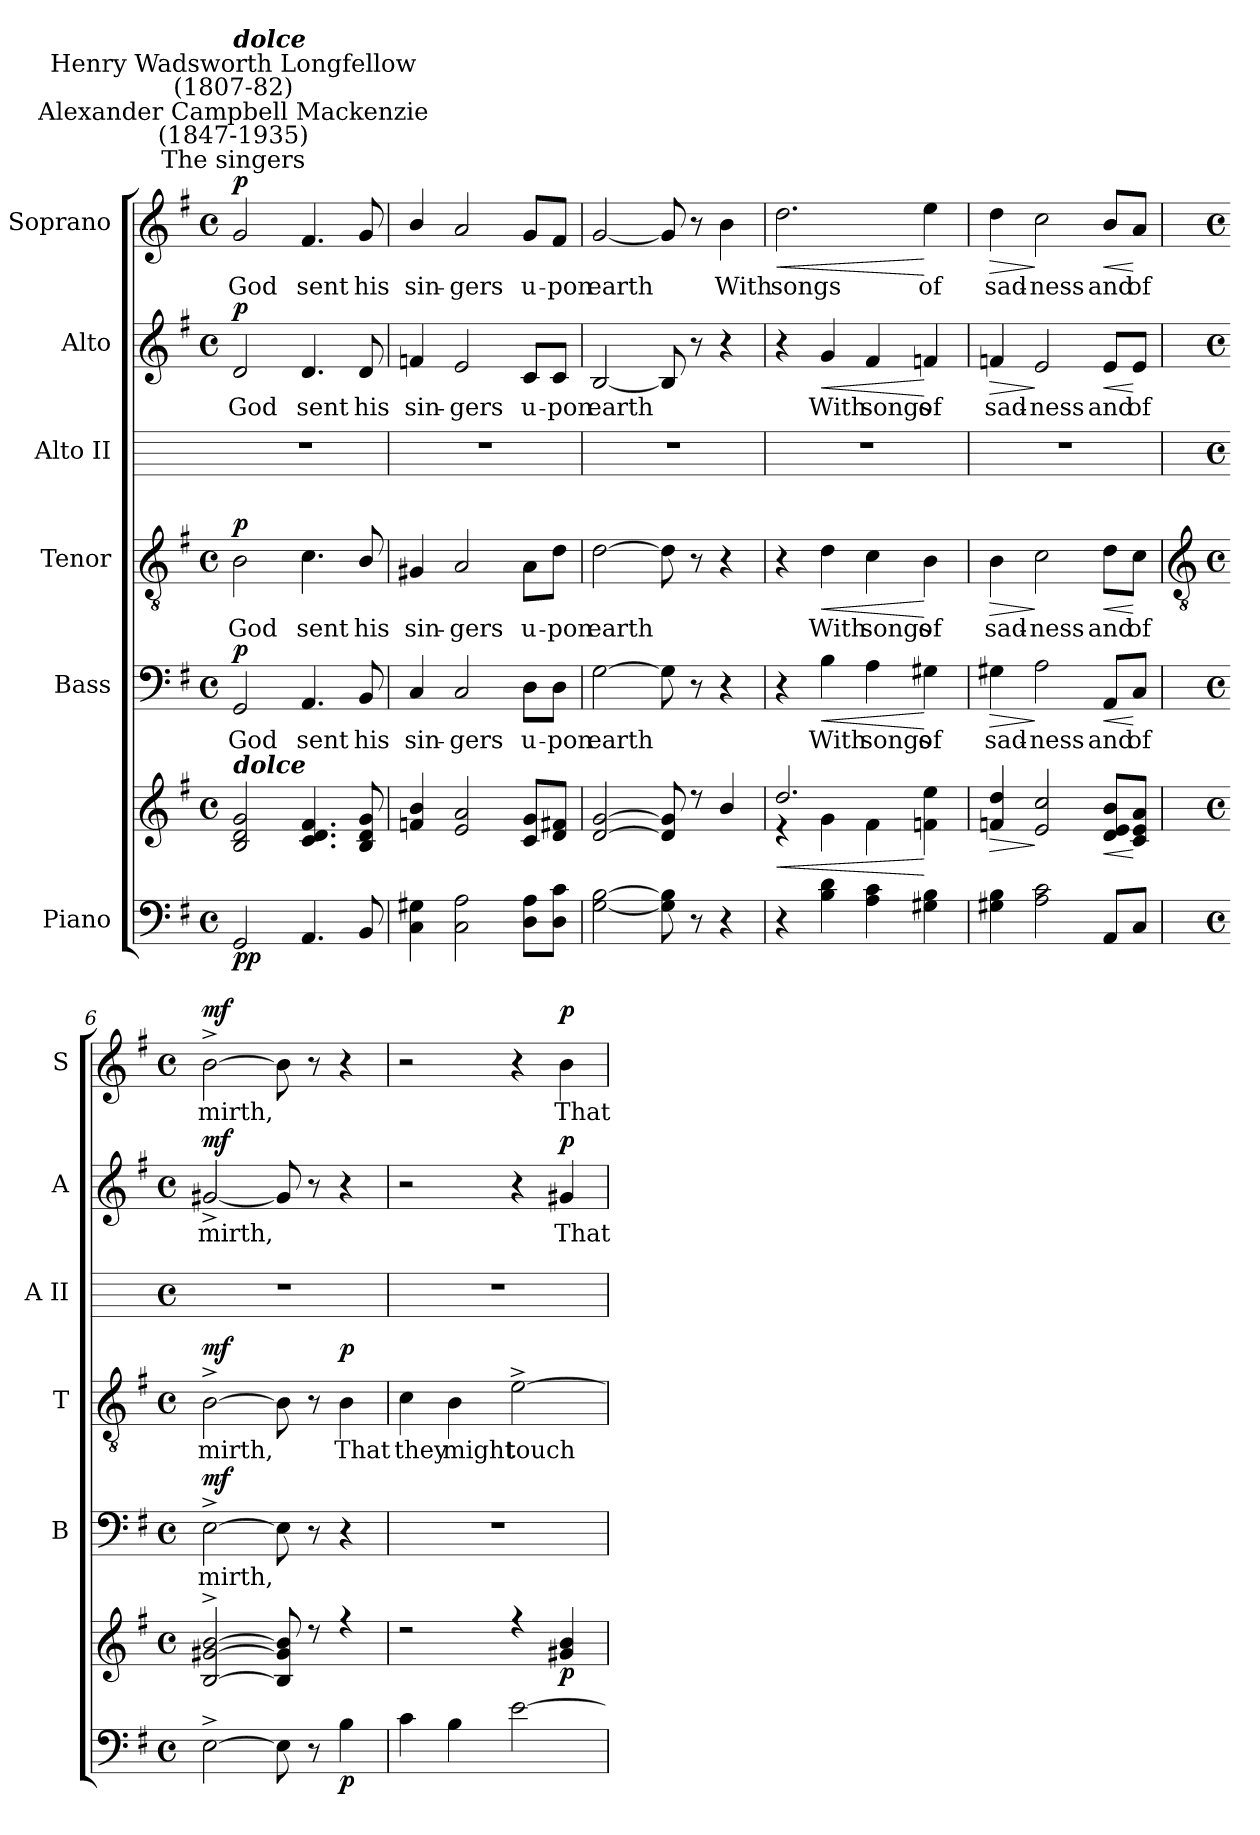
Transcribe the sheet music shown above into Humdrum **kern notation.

**kern	**kern	**dynam	**kern	**text	**dynam	**kern	**text	**dynam	**kern	**kern	**text	**dynam	**kern	**text	**dynam
*part6	*part6	*part6	*part5	*part5	*part5	*part4	*part4	*part4	*part3	*part2	*part2	*part2	*part1	*part1	*part1
*staff7	*staff6	*staff6/7	*staff5	*staff5	*staff5	*staff4	*staff4	*staff4	*staff3	*staff2	*staff2	*staff2	*staff1	*staff1	*staff1
*I"Piano	*	*	*I"Bass	*	*	*I"Tenor	*	*	*I"Alto II	*I"Alto	*	*	*I"Soprano	*	*
*	*	*	*I'B	*	*	*I'T	*	*	*I'A II	*I'A	*	*	*I'S	*	*
*clefF4	*clefG2	*	*clefF4	*	*	*clefGv2	*	*	*	*clefG2	*	*	*clefG2	*	*
*k[f#]	*k[f#]	*	*k[f#]	*	*	*k[f#]	*	*	*	*k[f#]	*	*	*k[f#]	*	*
*G:	*G:	*	*G:	*	*	*G:	*	*	*	*G:	*	*	*G:	*	*
*M4/4	*M4/4	*	*M4/4	*	*	*M4/4	*	*	*	*M4/4	*	*	*M4/4	*	*
*met(c)	*met(c)	*	*met(c)	*	*	*met(c)	*	*	*	*met(c)	*	*	*met(c)	*	*
*MM69	*MM69	*	*MM69	*	*	*MM69	*	*	*MM69	*MM69	*	*	*MM69	*	*
=1	=1	=1	=1	=1	=1	=1	=1	=1	=1	=1	=1	=1	=1	=1	=1
*	*^	*	*	*	*	*	*	*	*	*	*	*	*	*	*
!	!	!	!	!	!	!	!	!	!	!	!	!	!	!LO:TX:a:cj:t=The singers	!	!
!	!	!	!	!	!	!	!	!	!	!	!	!	!	!LO:TX:a:cj:t=Alexander Campbell Mackenzie\n(1847-1935)	!	!
!	!	!	!	!	!	!	!	!	!	!	!	!	!	!LO:TX:a:cj:t=Henry Wadsworth Longfellow\n(1807-82)	!	!
!	!	!	!	!	!	!	!	!	!	!	!	!	!	!LO:TX:a:Bi:t=dolce	!	!
!	!LO:TX:a:Bi:t=dolce	!	!	!	!	!	!	!	!	!	!	!	!	!	!	!
!	!	!	!LO:DY:b=2	!	!LO:LY:b	!	!	!LO:LY:b	!	!	!	!LO:LY:b	!	!	!LO:LY:b	!
!	!	!	!LO:DY:n=1:b	!	!	!LO:DY:b	!	!	!LO:DY:b	!	!	!	!LO:DY:b	!	!	!LO:DY:b
2GG	2B/ 2d/ 2g/	1ryy	p p	2GG	God	p	2B	God	p	1r	2d	God	p	2g/	God	p
!	!	!	!	!	!LO:LY:b	!	!	!LO:LY:b	!	!	!	!LO:LY:b	!	!	!LO:LY:b	!
4.AA	4.c 4.d 4.f#	.	.	4.AA	sent	.	4.c	sent	.	.	4.d	sent	.	4.f#	sent	.
!	!	!	!	!	!LO:LY:b	!	!	!LO:LY:b	!	!	!	!LO:LY:b	!	!	!LO:LY:b	!
8BB/	8B 8d 8g	.	.	8BB/	his	.	8B/	his	.	.	8d	his	.	8g	his	.
=2	=2	=2	=2	=2	=2	=2	=2	=2	=2	=2	=2	=2	=2	=2	=2	=2
!	!	!	!	!	!LO:LY:b	!	!	!LO:LY:b	!	!	!	!LO:LY:b	!	!	!LO:LY:b	!
4C 4G#X	4fn/ 4b/	1ryy	.	4C	sin-	.	4G#X	sin-	.	1r	4fn	sin-	.	4b/	sin-	.
!	!	!	!	!	!LO:LY:b	!	!	!LO:LY:b	!	!	!	!LO:LY:b	!	!	!LO:LY:b	!
2C 2A	2e 2a	.	.	2C	-gers	.	2A	-gers	.	.	2e	-gers	.	2a	-gers	.
!	!	!	!	!	!LO:LY:b	!	!	!LO:LY:b	!	!	!	!LO:LY:b	!	!	!LO:LY:b	!
8D 8AL	8c 8gL	.	.	8D\L	u-	.	8A\L	u-	.	.	8c/L	u-	.	8g/L	u-	.
!	!	!	!	!	!LO:LY:b	!	!	!LO:LY:b	!	!	!	!LO:LY:b	!	!	!LO:LY:b	!
8D 8cJ	8d 8f#XJ	.	.	8D\J	-pon	.	8d\J	-pon	.	.	8c/J	-pon	.	8f#/J	-pon	.
=3	=3	=3	=3	=3	=3	=3	=3	=3	=3	=3	=3	=3	=3	=3	=3	=3
!	!	!	!	!	!LO:LY:b	!	!	!LO:LY:b	!	!	!	!LO:LY:b	!	!	!LO:LY:b	!
[2G [2B	[2d [2g	1ryy	.	[2G	earth	.	[2d	earth	.	1r	[2B	earth	.	[2g	earth	.
8G] 8B]	8d] 8g]	.	.	8G]	.	.	8d]	.	.	.	8B]	.	.	8g]	.	.
8r	8r	.	.	8r	.	.	8r	.	.	.	8r	.	.	8r	.	.
!	!	!	!	!	!	!	!	!	!	!	!	!	!	!	!LO:LY:b	!
4r	4b	.	.	4r	.	.	4r	.	.	.	4r	.	.	4b	With	.
=4	=4	=4	=4	=4	=4	=4	=4	=4	=4	=4	=4	=4	=4	=4	=4	=4
!	!	!	!LO:HP:b	!	!	!	!	!	!	!	!	!	!	!	!LO:LY:b	!LO:HP:b
4r	2.dd/	4r	<	4r	.	.	4r	.	.	1r	4r	.	.	2.dd	songs	<
!	!	!	!	!	!LO:LY:b	!LO:HP:b	!	!LO:LY:b	!LO:HP:b	!	!	!LO:LY:b	!LO:HP:b	!	!	!
4B 4d	.	4g\	.	4B	With	<	4d	With	<	.	4g	With	<	.	.	.
!	!	!	!	!	!LO:LY:b	!	!	!LO:LY:b	!	!	!	!LO:LY:b	!	!	!	!
4A 4c	.	4f#\	.	4A	songs	.	4c	songs	.	.	4f#	songs	.	.	.	.
!	!	!	!	!	!LO:LY:b	!	!	!LO:LY:b	!	!	!	!LO:LY:b	!	!	!LO:LY:b	!
4G#X 4B	4fn 4ee	4ryy	[	4G#X	of	[	4B	of	[	.	4fn	of	[	4ee	of	[
=5	=5	=5	=5	=5	=5	=5	=5	=5	=5	=5	=5	=5	=5	=5	=5	=5
!	!	!	!LO:HP:b	!	!LO:LY:b	!LO:HP:b	!	!LO:LY:b	!LO:HP:b	!	!	!LO:LY:b	!LO:HP:b	!	!LO:LY:b	!LO:HP:b
4G#X 4B	4fn 4dd	1ryy	>	4G#X	sad-	>	4B	sad-	>	1r	4fn	sad-	>	4dd	sad-	>
!	!	!	!	!	!LO:LY:b	!	!	!LO:LY:b	!	!	!	!LO:LY:b	!	!	!LO:LY:b	!
2A 2c	2e 2cc	.	]	2A	-ness	]	2c	-ness	]	.	2e	-ness	]	2cc	-ness	]
!	!	!	!LO:HP:b	!	!LO:LY:b	!LO:HP:b	!	!LO:LY:b	!LO:HP:b	!	!	!LO:LY:b	!LO:HP:b	!	!LO:LY:b	!LO:HP:b
8AAL	8d/ 8e/ 8b/L	.	<	8AA/L	and	<	8d\L	and	<	.	8e/L	and	<	8b/L	and	<
!	!	!	!	!	!LO:LY:b	!	!	!LO:LY:b	!	!	!	!LO:LY:b	!	!	!LO:LY:b	!
8CJ	8c 8e 8aJ	.	[	8C/J	of	[	8c\J	of	[	.	8e/J	of	[	8a/J	of	[
!!LO:LB:g=z
=6	=6	=6	=6	=6	=6	=6	=6	=6	=6	=6	=6	=6	=6	=6	=6	=6
*	*	*	*	*	*	*	*clefGv2	*	*	*	*	*	*	*	*	*
*M4/4	*M4/4	*	*	*M4/4	*	*	*M4/4	*	*	*M4/4	*M4/4	*	*	*M4/4	*	*
*met(c)	*met(c)	*	*	*met(c)	*	*	*met(c)	*	*	*met(c)	*met(c)	*	*	*met(c)	*	*
!	!	!	!LO:DY:b=2	!	!LO:LY:b	!	!	!LO:LY:b	!	!	!	!LO:LY:b	!	!	!LO:LY:b	!
!	!	!	!LO:DY:n=1:b	!	!	!LO:DY:b	!	!	!LO:DY:b	!	!	!	!LO:DY:b	!	!	!LO:DY:b
[2E^	[2B^ [2g#X^ [2b^	1ryy	mf mf	[2E^	mirth,	mf	[2B^	mirth,	mf	1r	[2g#X^	mirth,	mf	[2b^	mirth,	mf
8E]	8B] 8g#] 8b]	.	.	8E]	.	.	8B]	.	.	.	8g#]	.	.	8b]	.	.
8r	8r	.	.	8r	.	.	8r	.	.	.	8r	.	.	8r	.	.
!	!	!	!LO:DY:n=2:b=2	!	!	!	!	!LO:LY:b	!LO:DY:b	!	!	!	!	!	!	!
4B\	4r	.	p	4r	.	.	4B	That	p	.	4r	.	.	4r	.	.
=7	=7	=7	=7	=7	=7	=7	=7	=7	=7	=7	=7	=7	=7	=7	=7	=7
!	!	!	!	!	!	!	!	!LO:LY:b	!	!	!	!	!	!	!	!
4c	2r	1ryy	.	1r	.	.	4c	they	.	1r	2r	.	.	2r	.	.
!	!	!	!	!	!	!	!	!LO:LY:b	!	!	!	!	!	!	!	!
4B	.	.	.	.	.	.	4B	might	.	.	.	.	.	.	.	.
!	!	!	!	!	!	!	!	!LO:LY:b	!	!	!	!	!	!	!	!
[2e	4r	.	.	.	.	.	[2e^	touch	.	.	4r	.	.	4r	.	.
!	!	!	!LO:DY:b	!	!	!	!	!	!	!	!	!LO:LY:b	!LO:DY:b	!	!LO:LY:b	!LO:DY:b
.	4g#X 4b	.	p	.	.	.	.	.	.	.	4g#X	That	p	4b	That	p
*	*v	*v	*	*	*	*	*	*	*	*	*	*	*	*	*	*
=	=	=	=	=	=	=	=	=	=	=	=	=	=	=	=
*-	*-	*-	*-	*-	*-	*-	*-	*-	*-	*-	*-	*-	*-	*-	*-
